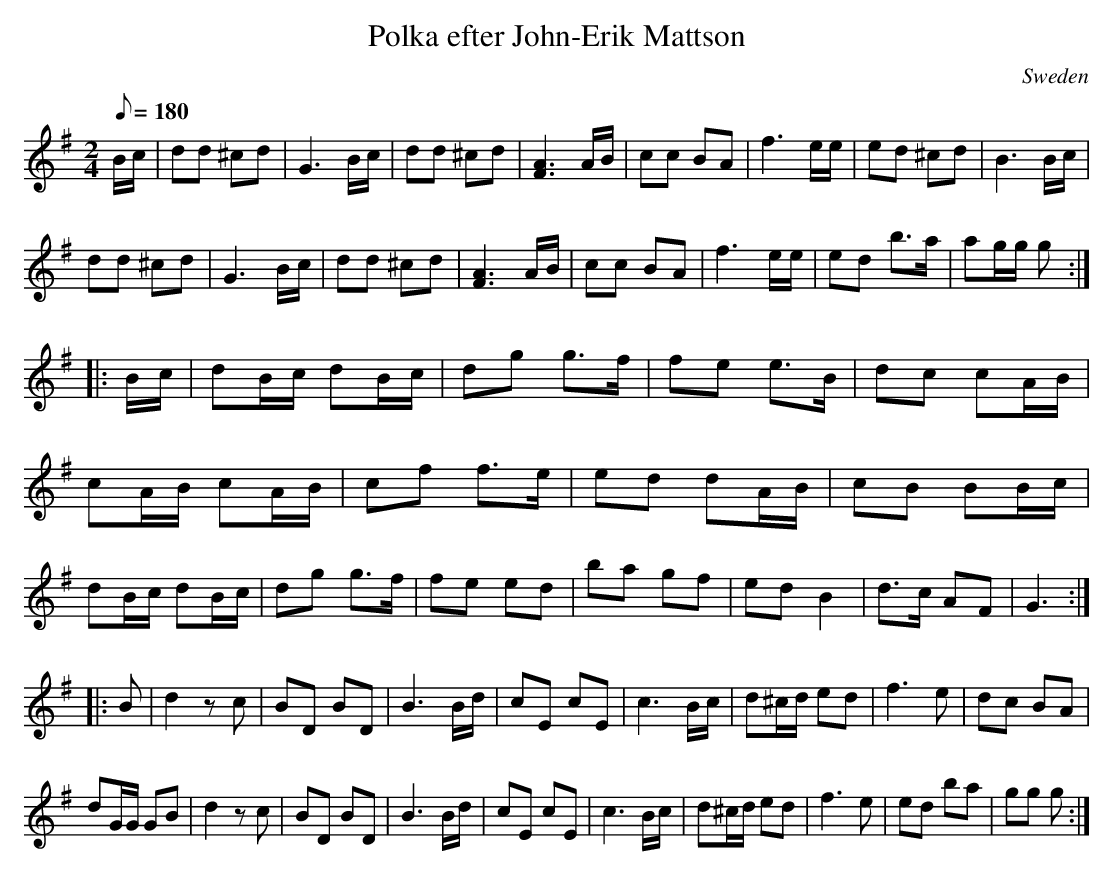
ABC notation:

X:1
T:Polka efter John-Erik Mattson
L:1/8
M:2/4
O:Sweden
Q:180
K:G
B/c/ | \
dd ^cd | G3 B/c/ | dd ^cd | [F3A3] A/B/ | \
cc BA | f3 e/e/ | ed ^cd | B3 B/c/ |
dd ^cd | G3 B/c/ | dd ^cd | [F3A3] A/B/ | \
cc BA | f3 e/e/ | ed b>a | ag/g/ g ::
B/c/ | \
dB/c/ dB/c/ | dg g>f | fe e>B | dc cA/B/ |
cA/B/ cA/B/ | cf f>e | ed dA/B/ | cB BB/c/ |
dB/c/ dB/c/ | dg g>f | fe ed | ba gf | \
ed B2 | d>c AF | G3 ::
B | \
d2 z c | BD BD | B3 B/d/ | cE cE | \
c3 B/c/ | d^c/d/ ed | f3 e | dc BA |
dG/G/ GB | d2 z c | BD BD | B3 B/d/ | \
cE cE | c3 B/c/ | d^c/d/ ed | f3 e | \
ed ba | gg g :|
